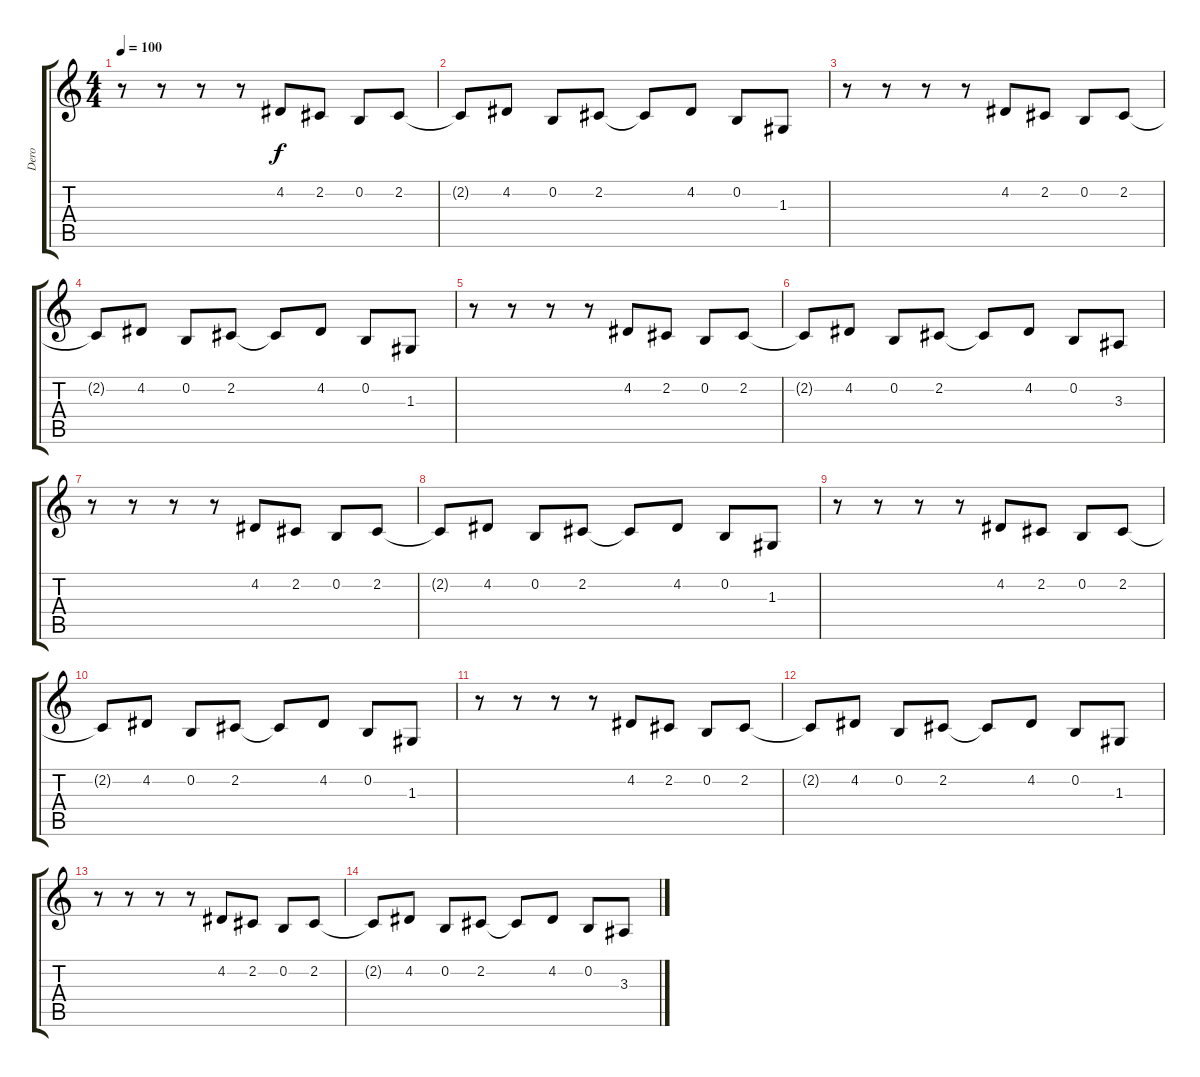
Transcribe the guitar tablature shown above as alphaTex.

\track ("Dero" "Dero") {instrument choiraahs}
\staff {score tabs}
\tuning (E4 B3 G3 D3 A2 E2) {hide}
\ts (4 4)
\tempo 100
\clef g2
\ks c
r.8{dy f} r.8 r.8 r.8 4.2.8 2.2.8 0.2.8 2.2.8 |
2.2{t}.8 4.2.8 0.2.8 2.2.8 2.2{t}.8 4.2.8 0.2.8 1.3.8 |
r.8 r.8 r.8 r.8 4.2.8 2.2.8 0.2.8 2.2.8 |
2.2{t}.8 4.2.8 0.2.8 2.2.8 2.2{t}.8 4.2.8 0.2.8 1.3.8 |
r.8 r.8 r.8 r.8 4.2.8 2.2.8 0.2.8 2.2.8 |
2.2{t}.8 4.2.8 0.2.8 2.2.8 2.2{t}.8 4.2.8 0.2.8 3.3.8 |
r.8 r.8 r.8 r.8 4.2.8 2.2.8 0.2.8 2.2.8 |
2.2{t}.8 4.2.8 0.2.8 2.2.8 2.2{t}.8 4.2.8 0.2.8 1.3.8 |
r.8 r.8 r.8 r.8 4.2.8 2.2.8 0.2.8 2.2.8 |
2.2{t}.8 4.2.8 0.2.8 2.2.8 2.2{t}.8 4.2.8 0.2.8 1.3.8 |
r.8 r.8 r.8 r.8 4.2.8 2.2.8 0.2.8 2.2.8 |
2.2{t}.8 4.2.8 0.2.8 2.2.8 2.2{t}.8 4.2.8 0.2.8 1.3.8 |
r.8 r.8 r.8 r.8 4.2.8 2.2.8 0.2.8 2.2.8 |
2.2{t}.8 4.2.8 0.2.8 2.2.8 2.2{t}.8 4.2.8 0.2.8 3.3.8
